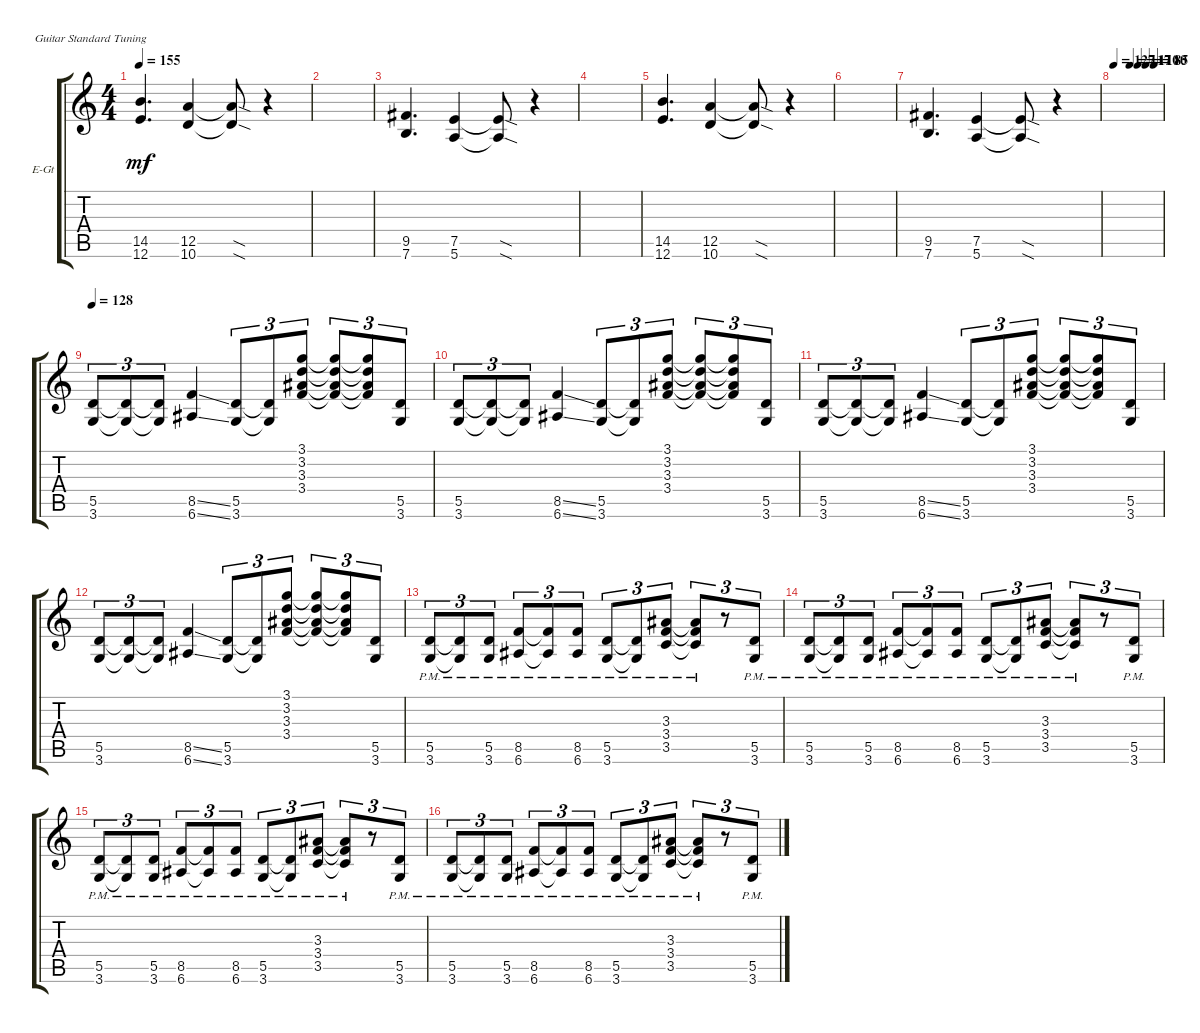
\defaultSystemsLayout 4
\bracketExtendMode groupsimilarinstruments
\firstSystemTrackNameOrientation horizontal
\otherSystemsTrackNameOrientation horizontal
\track ("Electric Guitar" "E-Gt") {instrument distortionguitar}
\staff {score tabs}
\tuning (E4 B3 G3 D3 A2 E2)
\ts (4 4)
\tempo 155
\clef g2
\ks c
(12.6 14.5).4{d dy mf} (10.6 12.5).4 (10.6{sod t} 12.5{sod t}).8 r.4 |
|
(7.6 9.5).4{d} (5.6 7.5).4 (5.6{sod t} 7.5{sod t}).8 r.4 |
|
(12.6 14.5).4{d} (10.6 12.5).4 (10.6{sod t} 12.5{sod t}).8 r.4 |
|
(7.6 9.5).4{d} (5.6 7.5).4 (5.6{sod t} 7.5{sod t}).8 r.4 |
\tempo 127
\tempo (117 0.333333)
\tempo (110 0.5)
\tempo (110 0.6625)
\tempo (85 0.833333)
|
\tempo 128
(3.6 5.5).8{tu (3 2)} (3.6{t} 5.5{t}).8{tu (3 2)} (5.5{t} 3.6{t}).8{tu (3 2)} (6.6{ss} 8.5{ss}).4 (3.6 5.5).8{tu (3 2)} (5.5{t} 3.6{t}).8{tu (3 2)} (3.1 3.2 3.3 3.4).8{tu (3 2)} (3.1{t} 3.2{t} 3.3{t} 3.4{t}).8{tu (3 2)} (3.4{t} 3.3{t} 3.2{t} 3.1{t}).8{tu (3 2)} (3.6 5.5).8{tu (3 2)} |
(3.6 5.5).8{tu (3 2)} (3.6{t} 5.5{t}).8{tu (3 2)} (5.5{t} 3.6{t}).8{tu (3 2)} (6.6{ss} 8.5{ss}).4 (3.6 5.5).8{tu (3 2)} (5.5{t} 3.6{t}).8{tu (3 2)} (3.1 3.2 3.3 3.4).8{tu (3 2)} (3.1{t} 3.2{t} 3.3{t} 3.4{t}).8{tu (3 2)} (3.4{t} 3.3{t} 3.2{t} 3.1{t}).8{tu (3 2)} (3.6 5.5).8{tu (3 2)} |
(3.6 5.5).8{tu (3 2)} (3.6{t} 5.5{t}).8{tu (3 2)} (5.5{t} 3.6{t}).8{tu (3 2)} (6.6{ss} 8.5{ss}).4 (3.6 5.5).8{tu (3 2)} (5.5{t} 3.6{t}).8{tu (3 2)} (3.1 3.2 3.3 3.4).8{tu (3 2)} (3.1{t} 3.2{t} 3.3{t} 3.4{t}).8{tu (3 2)} (3.4{t} 3.3{t} 3.2{t} 3.1{t}).8{tu (3 2)} (3.6 5.5).8{tu (3 2)} |
(3.6 5.5).8{tu (3 2)} (3.6{t} 5.5{t}).8{tu (3 2)} (5.5{t} 3.6{t}).8{tu (3 2)} (6.6{ss} 8.5{ss}).4 (3.6 5.5).8{tu (3 2)} (5.5{t} 3.6{t}).8{tu (3 2)} (3.1 3.2 3.3 3.4).8{tu (3 2)} (3.1{t} 3.2{t} 3.3{t} 3.4{t}).8{tu (3 2)} (3.4{t} 3.3{t} 3.2{t} 3.1{t}).8{tu (3 2)} (3.6 5.5).8{tu (3 2)} |
(3.6{pm} 5.5{pm}).8{tu (3 2)} (3.6{pm t} 5.5{pm t}).8{tu (3 2)} (3.6{pm} 5.5{pm}).8{tu (3 2)} (6.6{pm} 8.5{pm}).8{tu (3 2)} (6.6{pm t} 8.5{pm t}).8{tu (3 2)} (6.6{pm} 8.5{pm}).8{tu (3 2)} (3.6{pm} 5.5{pm}).8{tu (3 2)} (3.6{pm t} 5.5{pm t}).8{tu (3 2)} (3.5{pm} 3.4{pm} 3.3{pm}).8{tu (3 2)} (3.3{pm t} 3.4{pm t} 3.5{pm t}).8{tu (3 2)} r.8{tu (3 2)} (3.6{pm} 5.5{pm}).8{tu (3 2)} |
(3.6{pm} 5.5{pm}).8{tu (3 2)} (3.6{pm t} 5.5{pm t}).8{tu (3 2)} (3.6{pm} 5.5{pm}).8{tu (3 2)} (6.6{pm} 8.5{pm}).8{tu (3 2)} (6.6{pm t} 8.5{pm t}).8{tu (3 2)} (6.6{pm} 8.5{pm}).8{tu (3 2)} (3.6{pm} 5.5{pm}).8{tu (3 2)} (3.6{pm t} 5.5{pm t}).8{tu (3 2)} (3.5{pm} 3.4{pm} 3.3{pm}).8{tu (3 2)} (3.3{pm t} 3.4{pm t} 3.5{pm t}).8{tu (3 2)} r.8{tu (3 2)} (3.6{pm} 5.5{pm}).8{tu (3 2)} |
(3.6{pm} 5.5{pm}).8{tu (3 2)} (3.6{pm t} 5.5{pm t}).8{tu (3 2)} (3.6{pm} 5.5{pm}).8{tu (3 2)} (6.6{pm} 8.5{pm}).8{tu (3 2)} (6.6{pm t} 8.5{pm t}).8{tu (3 2)} (6.6{pm} 8.5{pm}).8{tu (3 2)} (3.6{pm} 5.5{pm}).8{tu (3 2)} (3.6{pm t} 5.5{pm t}).8{tu (3 2)} (3.5{pm} 3.4{pm} 3.3{pm}).8{tu (3 2)} (3.3{pm t} 3.4{pm t} 3.5{pm t}).8{tu (3 2)} r.8{tu (3 2)} (3.6{pm} 5.5{pm}).8{tu (3 2)} |
(3.6{pm} 5.5{pm}).8{tu (3 2)} (3.6{pm t} 5.5{pm t}).8{tu (3 2)} (3.6{pm} 5.5{pm}).8{tu (3 2)} (6.6{pm} 8.5{pm}).8{tu (3 2)} (6.6{pm t} 8.5{pm t}).8{tu (3 2)} (6.6{pm} 8.5{pm}).8{tu (3 2)} (3.6{pm} 5.5{pm}).8{tu (3 2)} (3.6{pm t} 5.5{pm t}).8{tu (3 2)} (3.5{pm} 3.4{pm} 3.3{pm}).8{tu (3 2)} (3.3{pm t} 3.4{pm t} 3.5{pm t}).8{tu (3 2)} r.8{tu (3 2)} (3.6{pm} 5.5{pm}).8{tu (3 2)}
